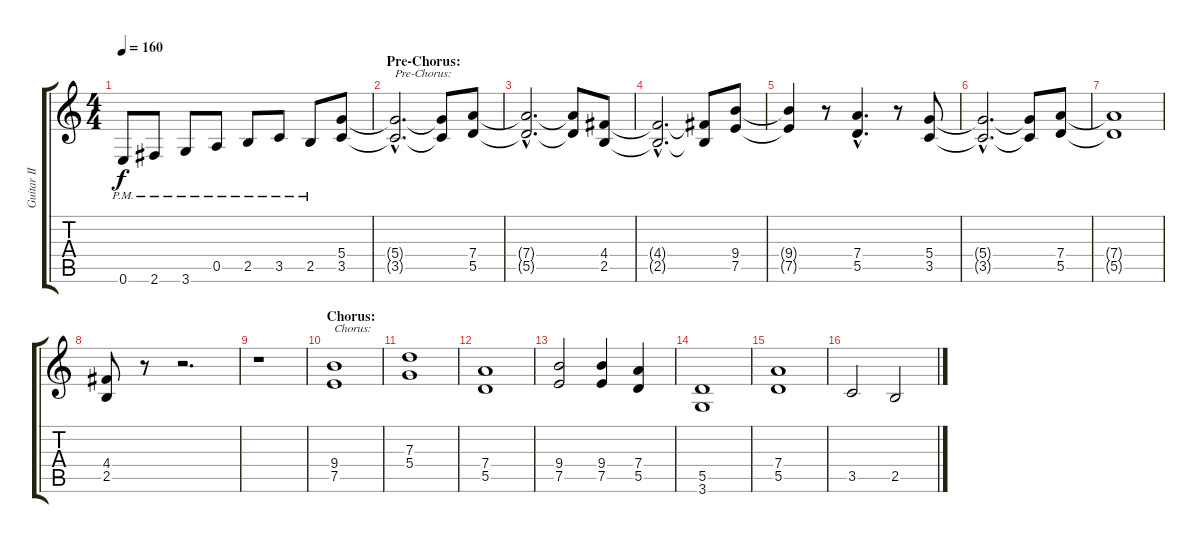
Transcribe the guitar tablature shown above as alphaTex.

\track ("Guitar II" "Guitar II") {instrument distortionguitar}
\staff {score tabs}
\tuning (E4 B3 G3 D3 A2 E2) {hide}
\ts (4 4)
\tempo 160
\clef g2
\ks c
0.6{pm}.8{dy f} 2.6{pm}.8 3.6{pm}.8 0.5{pm}.8 2.5{pm}.8 3.5{pm}.8 2.5{pm}.8 (5.4 3.5).8 |
\section ("" "Pre-Chorus:")
(5.4{hac t} 3.5{hac t}).2{d txt "Pre-Chorus:"} (5.4{t} 3.5{t}).8 (7.4 5.5).8 |
(7.4{hac t} 5.5{hac t}).2{d} (7.4{t} 5.5{t}).8 (4.4 2.5).8 |
(4.4{hac t} 2.5{hac t}).2{d} (4.4{t} 2.5{t}).8 (9.4 7.5).8 |
(9.4{t} 7.5{t}).4 r.8 (7.4{hac} 5.5{hac}).4{d} r.8 (5.4 3.5).8 |
(5.4{hac t} 3.5{hac t}).2{d} (5.4{t} 3.5{t}).8 (7.4 5.5).8 |
(7.4{t} 5.5{t}).1 |
(4.4 2.5).8 r.8 r.2{d} |
r.1 |
\section ("" "Chorus:")
(9.4 7.5).1{txt "Chorus:"} |
(7.3 5.4).1 |
(7.4 5.5).1 |
(9.4 7.5).2 (9.4 7.5).4 (7.4 5.5).4 |
(5.5 3.6).1 |
(7.4 5.5).1 |
3.5.2 2.5.2
